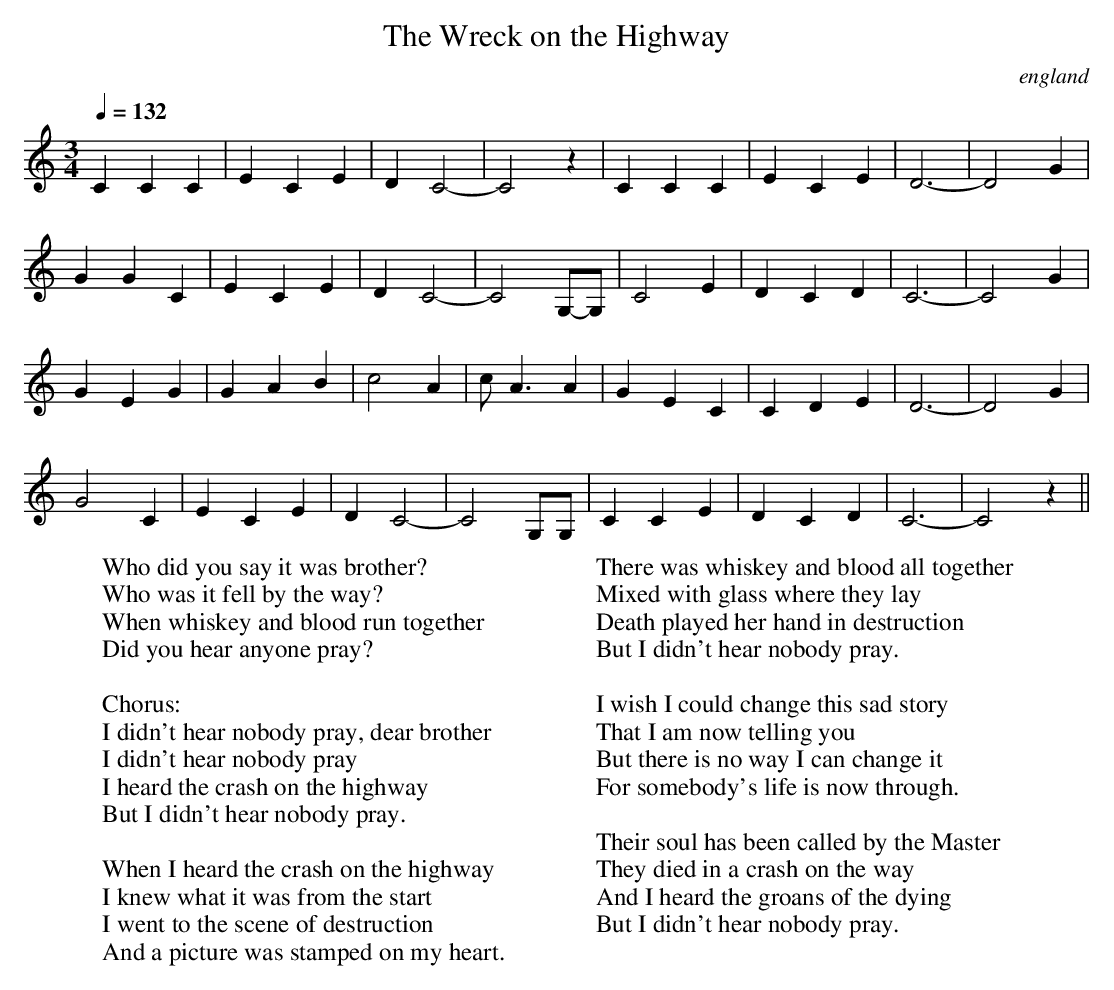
X:1
T:Wreck on the Highway, The
O:england
M:3/4
L:1/8
Q:1/4=132
W:Who did you say it was brother?
W:Who was it fell by the way?
W:When whiskey and blood run together
W:Did you hear anyone pray?
W:
W:  Chorus:
W:  I didn't hear nobody pray, dear brother
W:  I didn't hear nobody pray
W:  I heard the crash on the highway
W:  But I didn't hear nobody pray.
W:
W:When I heard the crash on the highway
W:I knew what it was from the start
W:I went to the scene of destruction
W:And a picture was stamped on my heart.
W:
W:There was whiskey and blood all together
W:Mixed with glass where they lay
W:Death played her hand in destruction
W:But I didn't hear nobody pray.
W:
W:I wish I could change this sad story
W:That I am now telling you
W:But there is no way I can change it
W:For somebody's life is now through.
W:
W:Their soul has been called by the Master
W:They died in a crash on the way
W:And I heard the groans of the dying
W:But I didn't hear nobody pray.
K:C
C2 C2 C2|E2 C2 E2|D2 C4-|C4 z2|\
C2 C2 C2|E2 C2 E2|D6-|D4 G2|
G2 G2 C2|E2 C2 E2|D2 C4-|C4 G,-G,|\
C4 E2|D2 C2 D2|C6-|C4 G2|
G2 E2 G2|G2 A2 B2|c4 A2|cA3 A2|\
G2 E2 C2|C2 D2 E2|D6-|D4 G2|
G4 C2|E2 C2 E2|D2 C4-|C4 G,G,|\
C2 C2 E2|D2 C2 D2|C6-|C4 z2||
